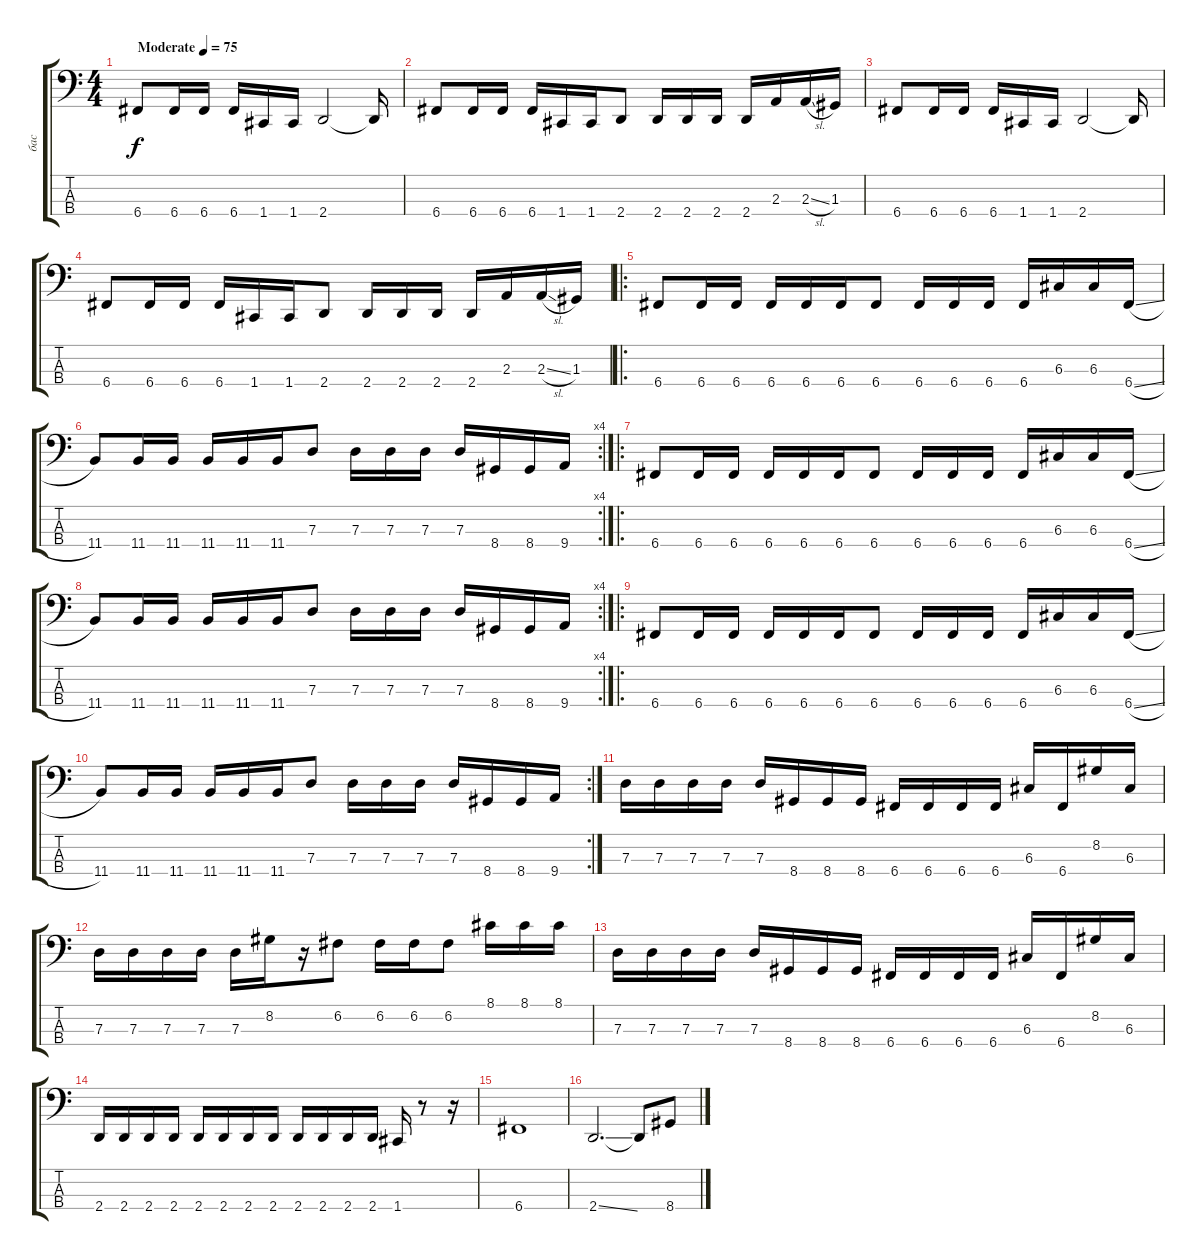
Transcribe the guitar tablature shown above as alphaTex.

\track ("бас" "бас") {instrument electricbasspick}
\staff {score tabs}
\tuning (F2 C2 G1 C1) {hide}
\ts (4 4)
\tempo (75 "Moderate")
\clef f4
\ks c
6.4.8{dy f instrument electricbasspick} 6.4.16 6.4.16 6.4.16 1.4.16 1.4.16 2.4.2 2.4{t}.16 |
6.4.8 6.4.16 6.4.16 6.4.16 1.4.16 1.4.16 2.4.8 2.4.16 2.4.16 2.4.16 2.4.16 2.3.16 2.3{sl}.16 1.3.16 |
6.4.8 6.4.16 6.4.16 6.4.16 1.4.16 1.4.16 2.4.2 2.4{t}.16 |
6.4.8 6.4.16 6.4.16 6.4.16 1.4.16 1.4.16 2.4.8 2.4.16 2.4.16 2.4.16 2.4.16 2.3.16 2.3{sl}.16 1.3.16 |
\ro
6.4.8 6.4.16 6.4.16 6.4.16 6.4.16 6.4.16 6.4.8 6.4.16 6.4.16 6.4.16 6.4.16 6.3.16 6.3.16 6.4{sl}.16 |
\rc 4
11.4.8 11.4.16 11.4.16 11.4.16 11.4.16 11.4.16 7.3.8 7.3.16 7.3.16 7.3.16 7.3.16 8.4.16 8.4.16 9.4.16 |
\ro
6.4.8 6.4.16 6.4.16 6.4.16 6.4.16 6.4.16 6.4.8 6.4.16 6.4.16 6.4.16 6.4.16 6.3.16 6.3.16 6.4{sl}.16 |
\rc 4
11.4.8 11.4.16 11.4.16 11.4.16 11.4.16 11.4.16 7.3.8 7.3.16 7.3.16 7.3.16 7.3.16 8.4.16 8.4.16 9.4.16 |
\ro
6.4.8 6.4.16 6.4.16 6.4.16 6.4.16 6.4.16 6.4.8 6.4.16 6.4.16 6.4.16 6.4.16 6.3.16 6.3.16 6.4{sl}.16 |
\rc 2
11.4.8 11.4.16 11.4.16 11.4.16 11.4.16 11.4.16 7.3.8 7.3.16 7.3.16 7.3.16 7.3.16 8.4.16 8.4.16 9.4.16 |
7.3.16 7.3.16 7.3.16 7.3.16 7.3.16 8.4.16 8.4.16 8.4.16 6.4.16 6.4.16 6.4.16 6.4.16 6.3.16 6.4.16 8.2.16 6.3.16 |
7.3.16 7.3.16 7.3.16 7.3.16 7.3.16 8.2.16 r.16 6.2.8 6.2.16 6.2.16 6.2.8 8.1.16 8.1.16 8.1.16 |
7.3.16 7.3.16 7.3.16 7.3.16 7.3.16 8.4.16 8.4.16 8.4.16 6.4.16 6.4.16 6.4.16 6.4.16 6.3.16 6.4.16 8.2.16 6.3.16 |
2.4.16 2.4.16 2.4.16 2.4.16 2.4.16 2.4.16 2.4.16 2.4.16 2.4.16 2.4.16 2.4.16 2.4.16 1.4.16 r.8 r.16 |
6.4.1 |
2.4{ss}.2{d} 2.4{t}.8 8.4.8
